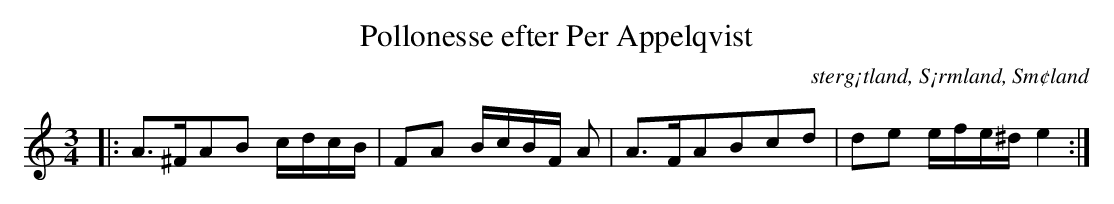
X:1
T:Pollonesse efter Per Appelqvist
O: sterg¡tland, S¡rmland, Sm¢land
M:3/4
L:1/8
K:Notboken finns hos S¡dermanlands Spelmansf¡rbund och £r digitalt publicerad. Den har f¡rsetts med nummer 12.
|: A>^FAB c/2d/2c/2B/2| FA B/2c/2B/2F/2 A | A>FABcd | de e/2f/2e/2^d/2 e2:|
